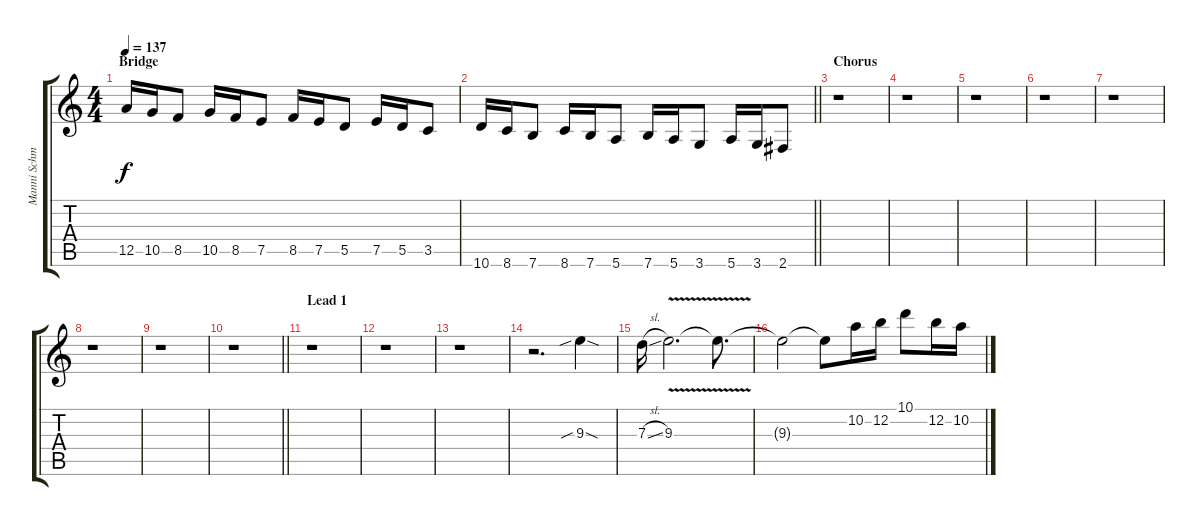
\track ("Manni Schmidt" "Manni Schm") {instrument distortionguitar}
\staff {score tabs}
\tuning (E4 B3 G3 D3 A2 E2) {hide}
\ts (4 4)
\section ("" "Bridge")
\tempo 137
\clef g2
\ks c
12.5.16{dy f} 10.5.16 8.5.8 10.5.16 8.5.16 7.5.8 8.5.16 7.5.16 5.5.8 7.5.16 5.5.16 3.5.8 |
\barLineRight lightlight
10.6.16 8.6.16 7.6.8 8.6.16 7.6.16 5.6.8 7.6.16 5.6.16 3.6.8 5.6.16 3.6.16 2.6.8 |
\section ("" "Chorus")
r.1 |
r.1 |
r.1 |
r.1 |
r.1 |
r.1 |
r.1 |
\barLineRight lightlight
r.1 |
\section ("" "Lead 1")
r.1 |
r.1 |
r.1 |
r.2{d} 9.3{sib sod}.4{instrument overdrivenguitar} |
7.3{sl}.16 9.3{v}.2{d} 9.3{t}.8{d} |
9.3{t}.2 9.3{t}.8 10.2.16 12.2.16 10.1.8 12.2.16 10.2.16
